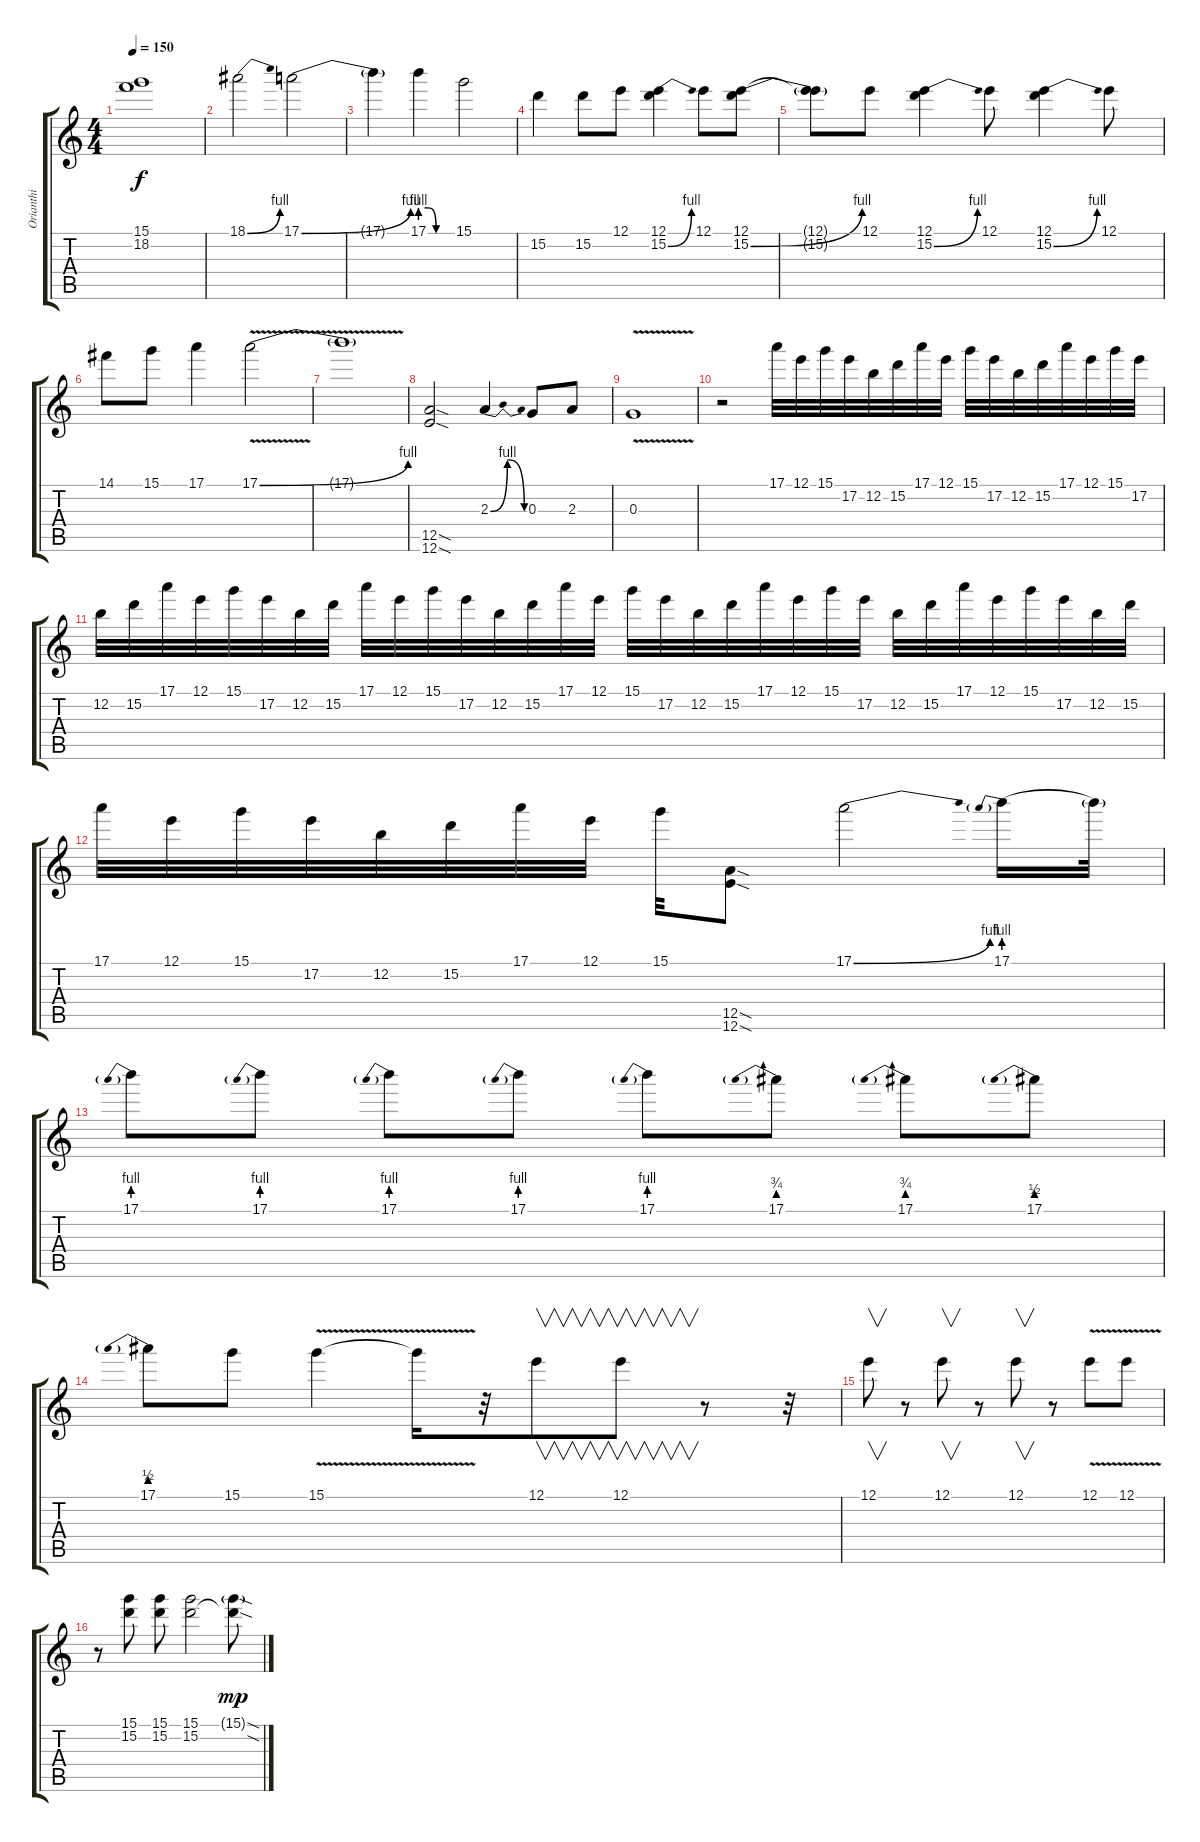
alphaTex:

\track ("Orianthi" "Orianthi") {instrument overdrivenguitar}
\staff {score tabs}
\tuning (E4 B3 G3 D3 A2 E2) {hide}
\ts (4 4)
\tempo 150
\clef g2
\ks c
(15.1{t} 18.2{t}).1{dy f} |
18.1{be (bend 0 0 60 4)}.2 17.1{be (bend 0 0 60 4)}.2 |
17.1{t}.4 17.1{be (custom 0 4 15 4 30 0 60 0)}.4 15.1.2 |
15.2.4 15.2.8 12.1.8 (12.1 15.2{be (bend 0 0 60 4)}).4 12.1.8 (12.1 15.2{be (bend 0 0 60 4)}).8 |
(12.1{t} 15.2{t}).8 12.1.8 (12.1 15.2{be (bend 0 0 60 4)}).4 12.1.8 (12.1 15.2{be (bend 0 0 60 4)}).4 12.1.8 |
14.1.8 15.1.8 17.1.4 17.1{be (bend 0 0 60 4) v}.2 |
17.1{t}.1 |
(12.5{sod} 12.6{sod}).2 2.3{be (bendrelease 0 0 20 4 40 4 60 0)}.4 0.3.8 2.3.8 |
0.3{v}.1 |
r.2 17.1.32 12.1.32 15.1.32 17.2.32 12.2.32 15.2.32 17.1.32 12.1.32 15.1.32 17.2.32 12.2.32 15.2.32 17.1.32 12.1.32 15.1.32 17.2.32 |
12.2.32 15.2.32 17.1.32 12.1.32 15.1.32 17.2.32 12.2.32 15.2.32 17.1.32 12.1.32 15.1.32 17.2.32 12.2.32 15.2.32 17.1.32 12.1.32 15.1.32 17.2.32 12.2.32 15.2.32 17.1.32 12.1.32 15.1.32 17.2.32 12.2.32 15.2.32 17.1.32 12.1.32 15.1.32 17.2.32 12.2.32 15.2.32 |
17.1.32 12.1.32 15.1.32 17.2.32 12.2.32 15.2.32 17.1.32 12.1.32 15.1.32 (12.5{sod} 12.6{sod}).8 17.1{be (bend 0 0 60 4)}.2 17.1{be (prebend 0 4 60 4)}.16 17.1{t}.32 |
17.1{be (prebend 0 4 60 4)}.8 17.1{be (prebend 0 4 60 4)}.8 17.1{be (prebend 0 4 60 4)}.8 17.1{be (prebend 0 4 60 4)}.8 17.1{be (prebend 0 4 60 4)}.8 17.1{be (prebend 0 3 60 3)}.8 17.1{be (prebend 0 3 60 3)}.8 17.1{be (prebend 0 2 60 2)}.8 |
17.1{be (prebend 0 2 60 2)}.8 15.1.8 15.1{v}.4 15.1{t}.16 r.32 12.1.8{v} 12.1.8{v} r.8 r.32 |
12.1.8{v} r.8 12.1.8{v} r.8 12.1.8{v} r.8 12.1{v}.8 12.1{v}.8 |
r.8 (15.1 15.2).8 (15.1 15.2).8 (15.1 15.2).2 (15.1{sod g} 15.2{sod t}).8{dy mp}
